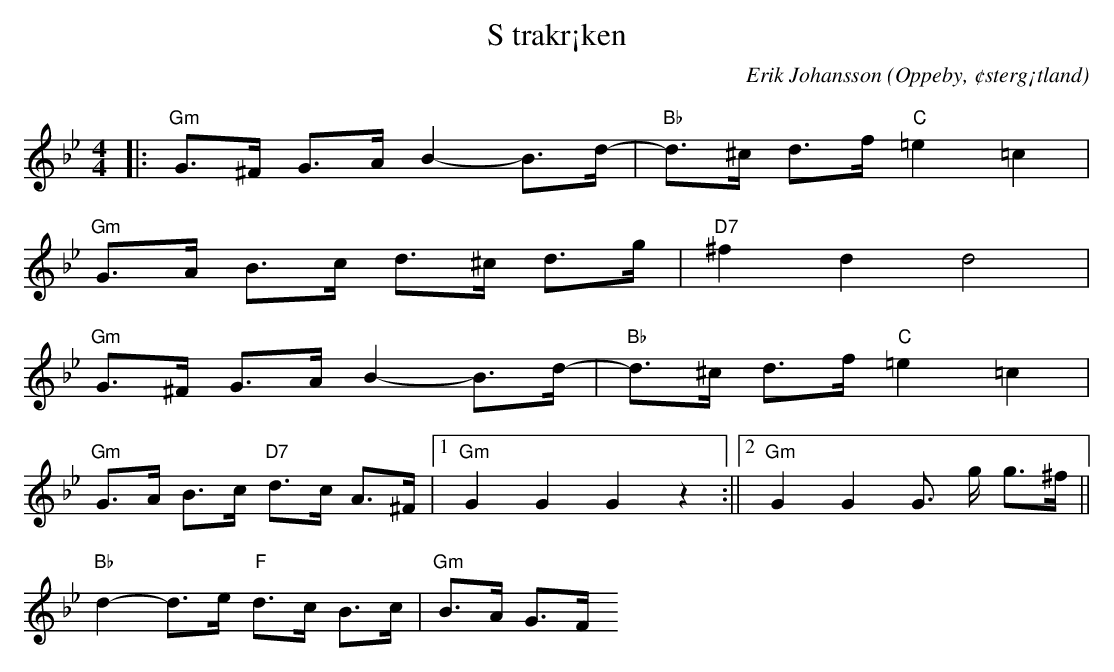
X:1
T:S trakr¡ken
C:Erik Johansson
O:Oppeby, ¢sterg¡tland
Q:130
M:4/4
L:1/8
K:Gm
|:"Gm"G>^F G>A B2-B>d-|"Bb" d>^c d>f"C" =e2 =c2|
  "Gm"G>A B>c d>^c d>g|"D7" ^f2 d2 d4 |
  "Gm"G>^F G>A B2-B>d-|"Bb" d>^c d>f"C" =e2 =c2|
  "Gm"G>A B>c "D7"d>c A>^F|1"Gm" G2 G2 G2 z2 :||2 "Gm" G2 G2 G> g g>^f ||
  "Bb" d2-d>e "F" d>c B>c | "Gm" B>A G>F  "Eb"
